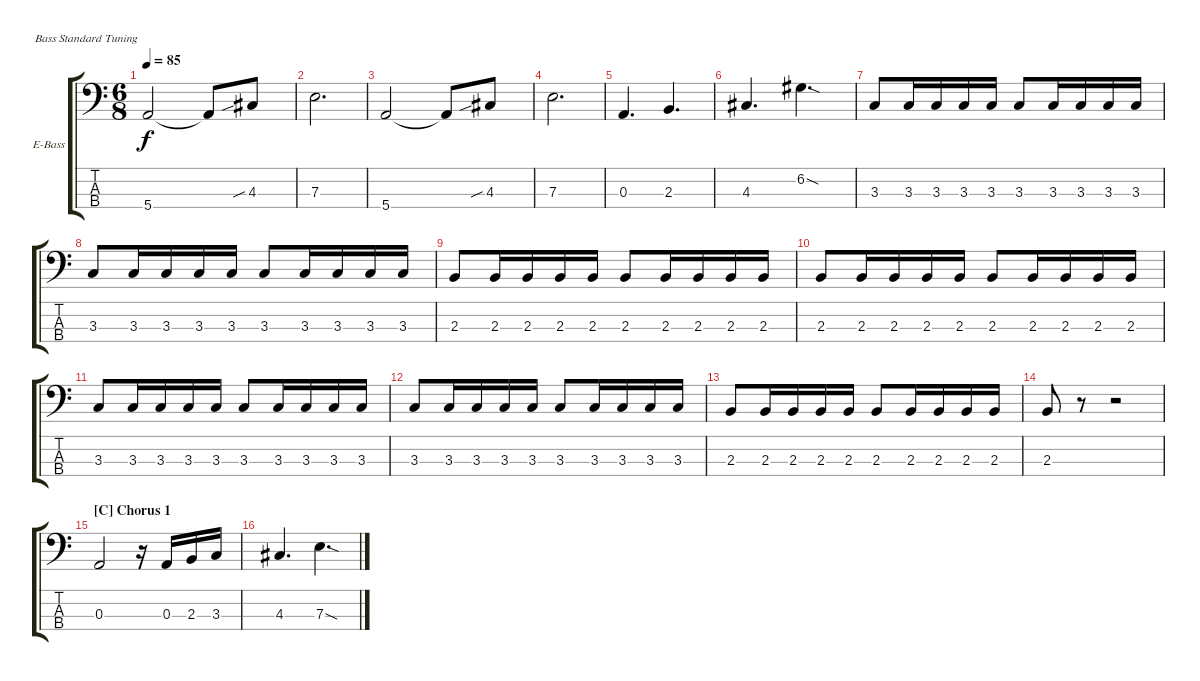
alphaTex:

\defaultSystemsLayout 4
\bracketExtendMode groupsimilarinstruments
\firstSystemTrackNameOrientation horizontal
\otherSystemsTrackNameOrientation horizontal
\track ("Bass" "E-Bass") {instrument electricbassfinger}
\staff {score tabs}
\tuning (G2 D2 A1 E1)
\ts (6 8)
\tempo 85
\clef f4
\ks c
5.4.2{dy f} 5.4{t}.8 4.3{sib}.8 |
7.3.2{d} |
5.4.2 5.4{t}.8 4.3{sib}.8 |
7.3.2{d} |
0.3.4{d} 2.3.4{d} |
4.3.4{d} 6.2{sod}.4{d} |
3.3.8 3.3.16 3.3.16 3.3.16 3.3.16 3.3.8 3.3.16 3.3.16 3.3.16 3.3.16 |
3.3.8 3.3.16 3.3.16 3.3.16 3.3.16 3.3.8 3.3.16 3.3.16 3.3.16 3.3.16 |
2.3.8 2.3.16 2.3.16 2.3.16 2.3.16 2.3.8 2.3.16 2.3.16 2.3.16 2.3.16 |
2.3.8 2.3.16 2.3.16 2.3.16 2.3.16 2.3.8 2.3.16 2.3.16 2.3.16 2.3.16 |
3.3.8 3.3.16 3.3.16 3.3.16 3.3.16 3.3.8 3.3.16 3.3.16 3.3.16 3.3.16 |
3.3.8 3.3.16 3.3.16 3.3.16 3.3.16 3.3.8 3.3.16 3.3.16 3.3.16 3.3.16 |
2.3.8 2.3.16 2.3.16 2.3.16 2.3.16 2.3.8 2.3.16 2.3.16 2.3.16 2.3.16 |
2.3.8 r.8 r.2 |
\section ("C" "Chorus 1")
0.3.2 r.16 0.3.16 2.3.16 3.3.16 |
4.3.4{d} 7.3{sod}.4{d}
